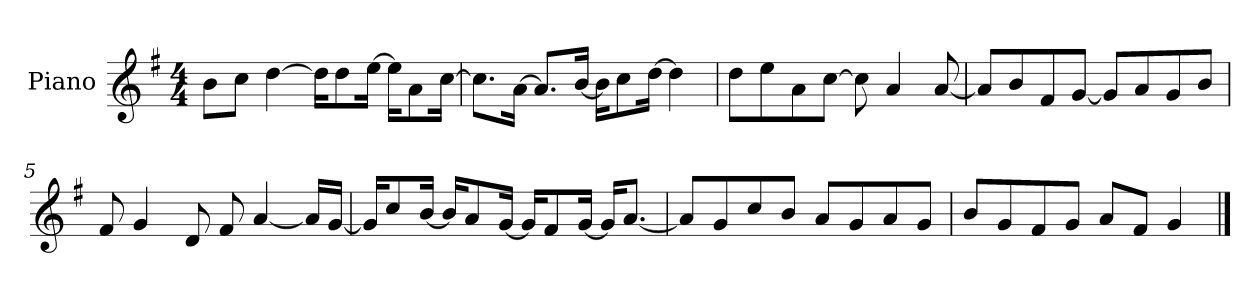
**kern
*part1
*staff1
*I"Piano
*I'P-no
*clefG2
*k[f#]
*M4/4
*MM90
=1
8b\L
8cc\J
[4dd\
16dd\KL]
8dd\
[16ee\Jk
16ee\KL]
8a\
[16cc\Jk
=2
8.cc\L]
[16a\Jk
8.a/L]
[16b/Jk
16b\KL]
8cc\
[16dd\Jk
4dd\]
=3
8dd\L
8ee\
8a\
[8cc\J
8cc\]
4a/
[8a/
=4
8a/L]
8b/
8f#/
[8g/J
8g/L]
8a/
8g/
8b/J
!!LO:LB:g=z
=5
8f#/
4g/
8d/
8f#/
[4a/
16a/LL]
[16g/JJ
=6
16g/KL]
8cc/
[16b/Jk
16b/KL]
8a/
[16g/Jk
16g/KL]
8f#/
[16g/Jk
16g/KL]
[8.a/J
=7
8a/L]
8g/
8cc/
8b/J
8a/L
8g/
8a/
8g/J
=8
8b/L
8g/
8f#/
8g/J
8a/L
8f#/J
4g/
==
*-
